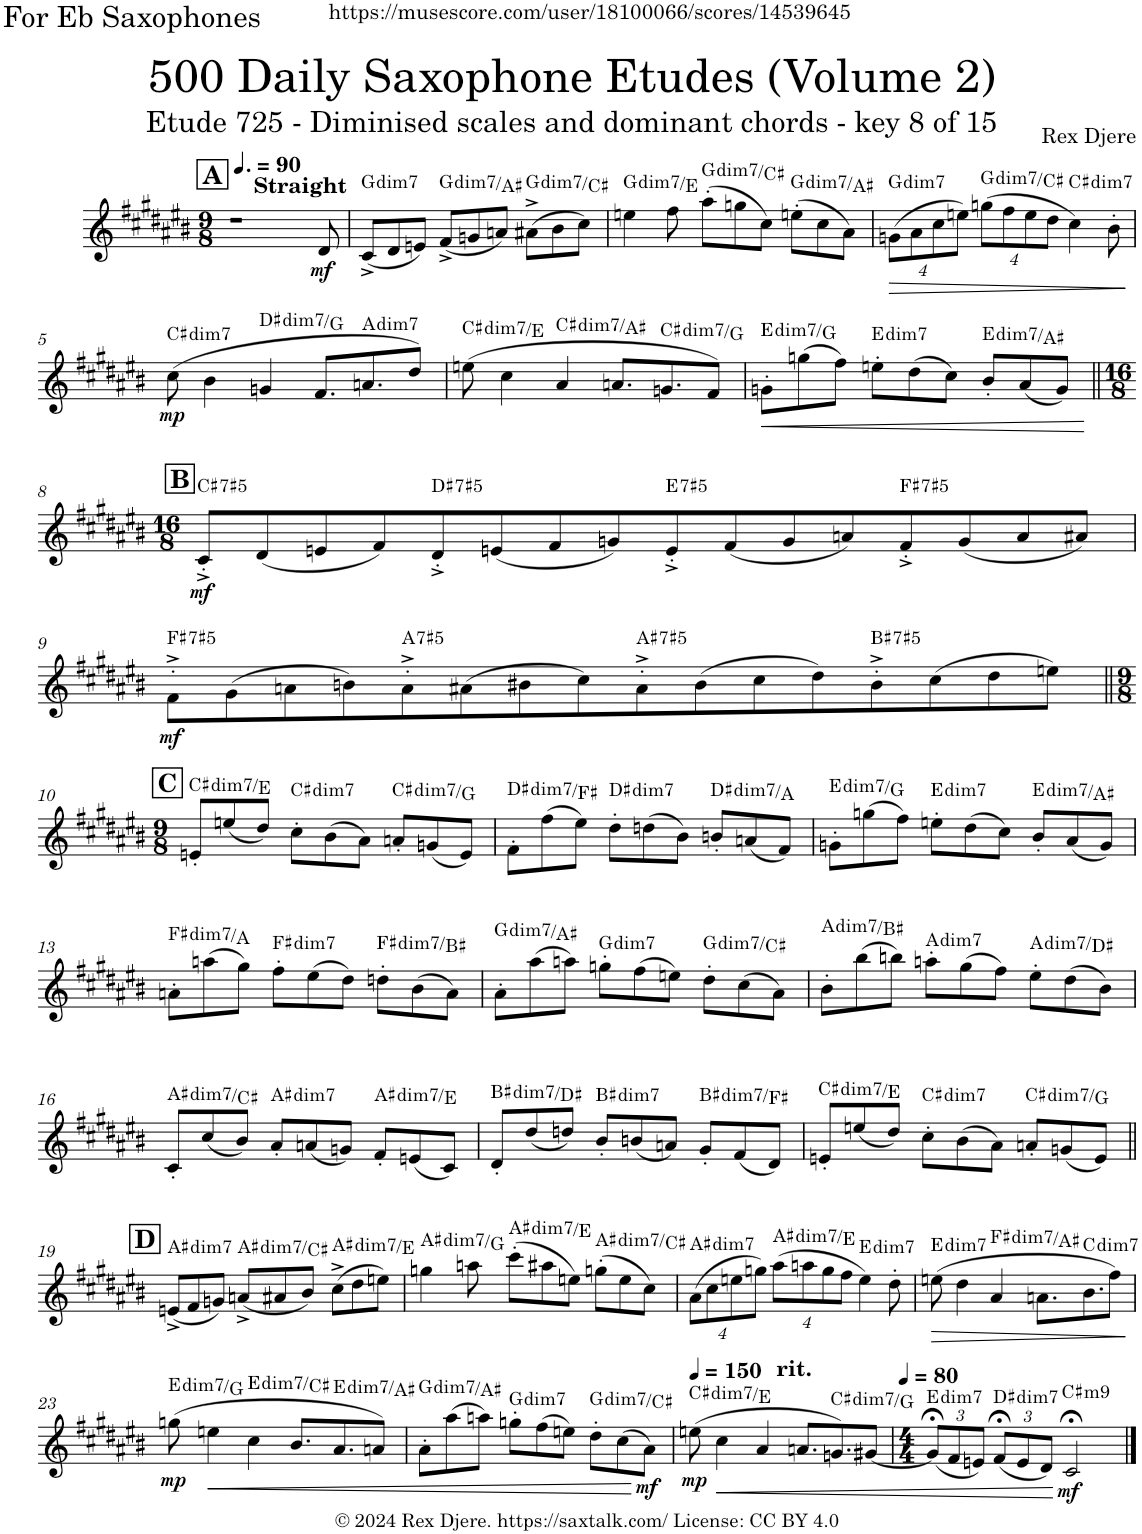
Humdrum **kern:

**kern	**dynam	**harte
*part1	*part1	*part1
*staff1	*staff1	*
*I"Alto Saxophone	*	*
*I'A. Sax.	*	*
*clefG2	*	*
*Trd5c9	*	*
*k[f#c#g#d#a#e#b#]	*	*
*M9/8	*	*
*MM135	*	*
!!LO:REH:place=s1:a:B:cj:fs=14:t=A
=1	=1	=1
1r	.	.
!LO:TX:a:B:t=Straight	!	!
!	!LO:DY:b	!
8d#/	mf	.
=2	=2	=2
!	!	!LO:H:kt=dim7
(8c#^/L	.	G:dim7
8d#/	.	.
8en/J)	.	.
!	!	!LO:H:kt=dim7
(8f#^/L	.	G:dim7/#2
8gn/	.	.
8an/J)	.	.
!	!	!LO:H:kt=dim7
(8a#X^\L	.	G:dim7/#4
8b#\	.	.
8cc#\J)	.	.
=3	=3	=3
!	!	!LO:H:kt=dim7
4een\	.	G:dim7/6
8ff#\	.	.
!	!	!LO:H:kt=dim7
(8aa#'\L	.	G:dim7/#4
8ggn\	.	.
8cc#\J)	.	.
!	!	!LO:H:kt=dim7
(8een'\L	.	G:dim7/#2
8cc#\	.	.
8a#\J)	.	.
=4	=4	=4
*Xbrackettup	*	*
!	!LO:HP:b	!LO:H:kt=dim7
(32%3gn\L	>	G:dim7
32%3a#\	.	.
32%3cc#\	.	.
32%3een\J)	.	.
!	!	!LO:H:kt=dim7
(32%3ggn\L	.	G:dim7/#4
32%3ff#\	.	.
32%3ee\	.	.
32%3dd#\J	.	.
!	!	!LO:H:kt=dim7
4cc#\)	.	C#:dim7
8b#'\	.	.
.	]	.
!!LO:LB:g=z
=5	=5	=5
!	!LO:DY:b	!LO:H:kt=dim7
(8cc#\	mp	C#:dim7
4b#\	.	.
!	!	!LO:H:kt=dim7
4gn/	.	D#:dim7/b4
8.f#/L	.	.
!	!	!LO:H:kt=dim7
8.an/	.	A:dim7
8dd#/J)	.	.
=6	=6	=6
!	!	!LO:H:kt=dim7
(8een\	.	C#:dim7/b3
4cc#\	.	.
!	!	!LO:H:kt=dim7
4a#/	.	C#:dim7/6
8.an/L	.	.
!	!	!LO:H:kt=dim7
8.gn/	.	C#:dim7/b5
8f#/J)	.	.
=7	=7	=7
!	!LO:HP:b	!LO:H:kt=dim7
8gn'\L	<	E:dim7/b3
(8ggn\	.	.
8ff#\J)	.	.
!	!	!LO:H:kt=dim7
8een'\L	.	E:dim7
(8dd#\	.	.
8cc#\J)	.	.
!	!	!LO:H:kt=dim7
8b#'/L	.	E:dim7/#4
(8a#/	.	.
8g/J)	.	.
.	[	.
!!LO:LB:g=z
!!LO:REH:place=s1:a:B:cj:fs=14:t=B
=8||	=8||	=8||
*M16/8	*	*
!	!LO:DY:b	!LO:H:kt=7
8c#'^/L	mf	C#:(3,#5,b7)
(8d#/	.	.
8en/	.	.
8f#/)	.	.
!	!	!LO:H:kt=7
8d#'^/	.	D#:(3,#5,b7)
(8en/	.	.
8f#/	.	.
8gn/)	.	.
!	!	!LO:H:kt=7
8e'^/	.	E:(3,#5,b7)
(8f#/	.	.
8g/	.	.
8an/)	.	.
!	!	!LO:H:kt=7
8f#'^/	.	F#:(3,#5,b7)
(8g/	.	.
8a/	.	.
8a#X/J)	.	.
!!LO:LB:g=z
=9	=9	=9
!	!LO:DY:b	!LO:H:kt=7
8f#'^\L	mf	F#:(3,#5,b7)
(8g#\	.	.
8an\	.	.
8bn\)	.	.
!	!	!LO:H:kt=7
8a'^\	.	A:(3,#5,b7)
(8a#X\	.	.
8b#X\	.	.
8cc#\)	.	.
!	!	!LO:H:kt=7
8a#'^\	.	A#:(3,#5,b7)
(8b#\	.	.
8cc#\	.	.
8dd#\)	.	.
!	!	!LO:H:kt=7
8b#'^\	.	B#:(3,#5,b7)
(8cc#\	.	.
8dd#\	.	.
8een\J)	.	.
!!LO:LB:g=z
!!LO:REH:place=s1:a:B:cj:fs=14:t=C
=10||	=10||	=10||
*M9/8	*	*
!	!	!LO:H:kt=dim7
8en'/L	.	C#:dim7/b3
(8een/	.	.
8dd#/J)	.	.
!	!	!LO:H:kt=dim7
8cc#'\L	.	C#:dim7
(8b#\	.	.
8a#\J)	.	.
!	!	!LO:H:kt=dim7
8an'/L	.	C#:dim7/b5
(8gn/	.	.
8e/J)	.	.
=11	=11	=11
!	!	!LO:H:kt=dim7
8f#'\L	.	D#:dim7/b3
(8ff#\	.	.
8ee#\J)	.	.
!	!	!LO:H:kt=dim7
8dd#'\L	.	D#:dim7
(8ddn\	.	.
8b#\J)	.	.
!	!	!LO:H:kt=dim7
8bn'/L	.	D#:dim7/b5
(8an/	.	.
8f#/J)	.	.
=12	=12	=12
!	!	!LO:H:kt=dim7
8gn'\L	.	E:dim7/b3
(8ggn\	.	.
8ff#\J)	.	.
!	!	!LO:H:kt=dim7
8een'\L	.	E:dim7
(8dd#\	.	.
8cc#\J)	.	.
!	!	!LO:H:kt=dim7
8b#'/L	.	E:dim7/#4
(8a#/	.	.
8g/J)	.	.
!!LO:LB:g=z
=13	=13	=13
!	!	!LO:H:kt=dim7
8an'\L	.	F#:dim7/b3
(8aan\	.	.
8gg#\J)	.	.
!	!	!LO:H:kt=dim7
8ff#'\L	.	F#:dim7
(8ee#\	.	.
8dd#\J)	.	.
!	!	!LO:H:kt=dim7
8ddn'\L	.	F#:dim7/#4
(8b#\	.	.
8a\J)	.	.
=14	=14	=14
!	!	!LO:H:kt=dim7
8a#'\L	.	G:dim7/#2
(8aa#\	.	.
8aan\J)	.	.
!	!	!LO:H:kt=dim7
8ggn'\L	.	G:dim7
(8ff#\	.	.
8een\J)	.	.
!	!	!LO:H:kt=dim7
8dd#'\L	.	G:dim7/#4
(8cc#\	.	.
8a#\J)	.	.
=15	=15	=15
!	!	!LO:H:kt=dim7
8b#'\L	.	A:dim7/#2
(8bb#\	.	.
8bbn\J)	.	.
!	!	!LO:H:kt=dim7
8aan'\L	.	A:dim7
(8gg#\	.	.
8ff#\J)	.	.
!	!	!LO:H:kt=dim7
8ee#'\L	.	A:dim7/#4
(8dd#\	.	.
8b#\J)	.	.
!!LO:LB:g=z
=16	=16	=16
!	!	!LO:H:kt=dim7
8c#'/L	.	A#:dim7/b3
(8cc#/	.	.
8b#/J)	.	.
!	!	!LO:H:kt=dim7
8a#'/L	.	A#:dim7
(8an/	.	.
8gn/J)	.	.
!	!	!LO:H:kt=dim7
8f#'/L	.	A#:dim7/b5
(8en/	.	.
8c#/J)	.	.
=17	=17	=17
!	!	!LO:H:kt=dim7
8d#'/L	.	B#:dim7/b3
(8dd#/	.	.
8ddn/J)	.	.
!	!	!LO:H:kt=dim7
8b#'/L	.	B#:dim7
(8bn/	.	.
8an/J)	.	.
!	!	!LO:H:kt=dim7
8g#'/L	.	B#:dim7/b5
(8f#/	.	.
8d#/J)	.	.
=18	=18	=18
!	!	!LO:H:kt=dim7
8en'/L	.	C#:dim7/b3
(8een/	.	.
8dd#/J)	.	.
!	!	!LO:H:kt=dim7
8cc#'\L	.	C#:dim7
(8b#\	.	.
8a#\J)	.	.
!	!	!LO:H:kt=dim7
8an'/L	.	C#:dim7/b5
(8gn/	.	.
8e/J)	.	.
!!LO:LB:g=z
!!LO:REH:place=s1:a:B:cj:fs=14:t=D
=19||	=19||	=19||
!	!	!LO:H:kt=dim7
(8en^/L	.	A#:dim7
8f#/	.	.
8gn/J)	.	.
!	!	!LO:H:kt=dim7
(8an^/L	.	A#:dim7/b3
8a#X/	.	.
8b#/J)	.	.
!	!	!LO:H:kt=dim7
(8cc#^\L	.	A#:dim7/b5
8dd#\	.	.
8een\J)	.	.
=20	=20	=20
!	!	!LO:H:kt=dim7
4ggn\	.	A#:dim7/bb7
8aan\	.	.
!	!	!LO:H:kt=dim7
(8ccc#'\L	.	A#:dim7/b5
8aa#X\	.	.
8een\J)	.	.
!	!	!LO:H:kt=dim7
(8ggn'\L	.	A#:dim7/b3
8ee\	.	.
8cc#\J)	.	.
=21	=21	=21
!	!	!LO:H:kt=dim7
(32%3a#\L	.	A#:dim7
32%3cc#\	.	.
32%3een\	.	.
32%3ggn\J)	.	.
!	!	!LO:H:kt=dim7
(32%3aa#\L	.	A#:dim7/b5
32%3aan\	.	.
32%3gg\	.	.
32%3ff#\J	.	.
!	!	!LO:H:kt=dim7
4ee\)	.	E:dim7
8dd#'\	.	.
=22	=22	=22
!	!LO:HP:b	!LO:H:kt=dim7
(8een\	>	E:dim7
4dd#\	.	.
!	!	!LO:H:kt=dim7
4a#/	.	F#:dim7/3
8.an\L	.	.
!	!	!LO:H:kt=dim7
8.b#\	.	C:dim7
8ff#\J)	.	.
.	]	.
!!LO:LB:g=z
=23	=23	=23
!	!LO:DY:b	!LO:H:kt=dim7
(8ggn\	mp	E:dim7/b3
!	!LO:HP:b	!
4een\	<	.
!	!	!LO:H:kt=dim7
4cc#\	.	E:dim7/6
8.b#/L	.	.
!	!	!LO:H:kt=dim7
8.a#/	.	E:dim7/#4
8an/J)	.	.
=24	=24	=24
!	!	!LO:H:kt=dim7
8a#'\L	.	G:dim7/#2
(8aa#\	.	.
8aan\J)	.	.
!	!	!LO:H:kt=dim7
8ggn'\L	.	G:dim7
(8ff#\	.	.
8een\J)	.	.
!	!	!LO:H:kt=dim7
8dd#'\L	.	G:dim7/#4
(8cc#\	.	.
!	!LO:DY:n=1:b	!
8a#\J)	[ mf	.
=25	=25	=25
*MM150	*	*
!	!LO:DY:b	!LO:H:kt=dim7
(8een\	mp	C#:dim7/b3
!	!LO:HP:b	!
4cc#\	<	.
!LO:TX:a:t=rit.	!	!
4a#/	.	.
8.an/L	.	.
!	!	!LO:H:kt=dim7
8.gn/)	.	C#:dim7/b5
[8g#X/J	.	.
=26	=26	=26
*M4/4	*	*
*MM80	*	*
!	!	!LO:H:kt=dim7
(12g#;</L]	.	E:dim7
12f#/	.	.
12en/J)	.	.
!	!	!LO:H:kt=dim7
(12f#;</L	.	D#:dim7
12e/	.	.
12d#/J)	.	.
!	!LO:DY:n=1:b	!LO:H:kt=m9
2c#;</	[ mf	C#:min9
==	==	==
*-	*-	*-
